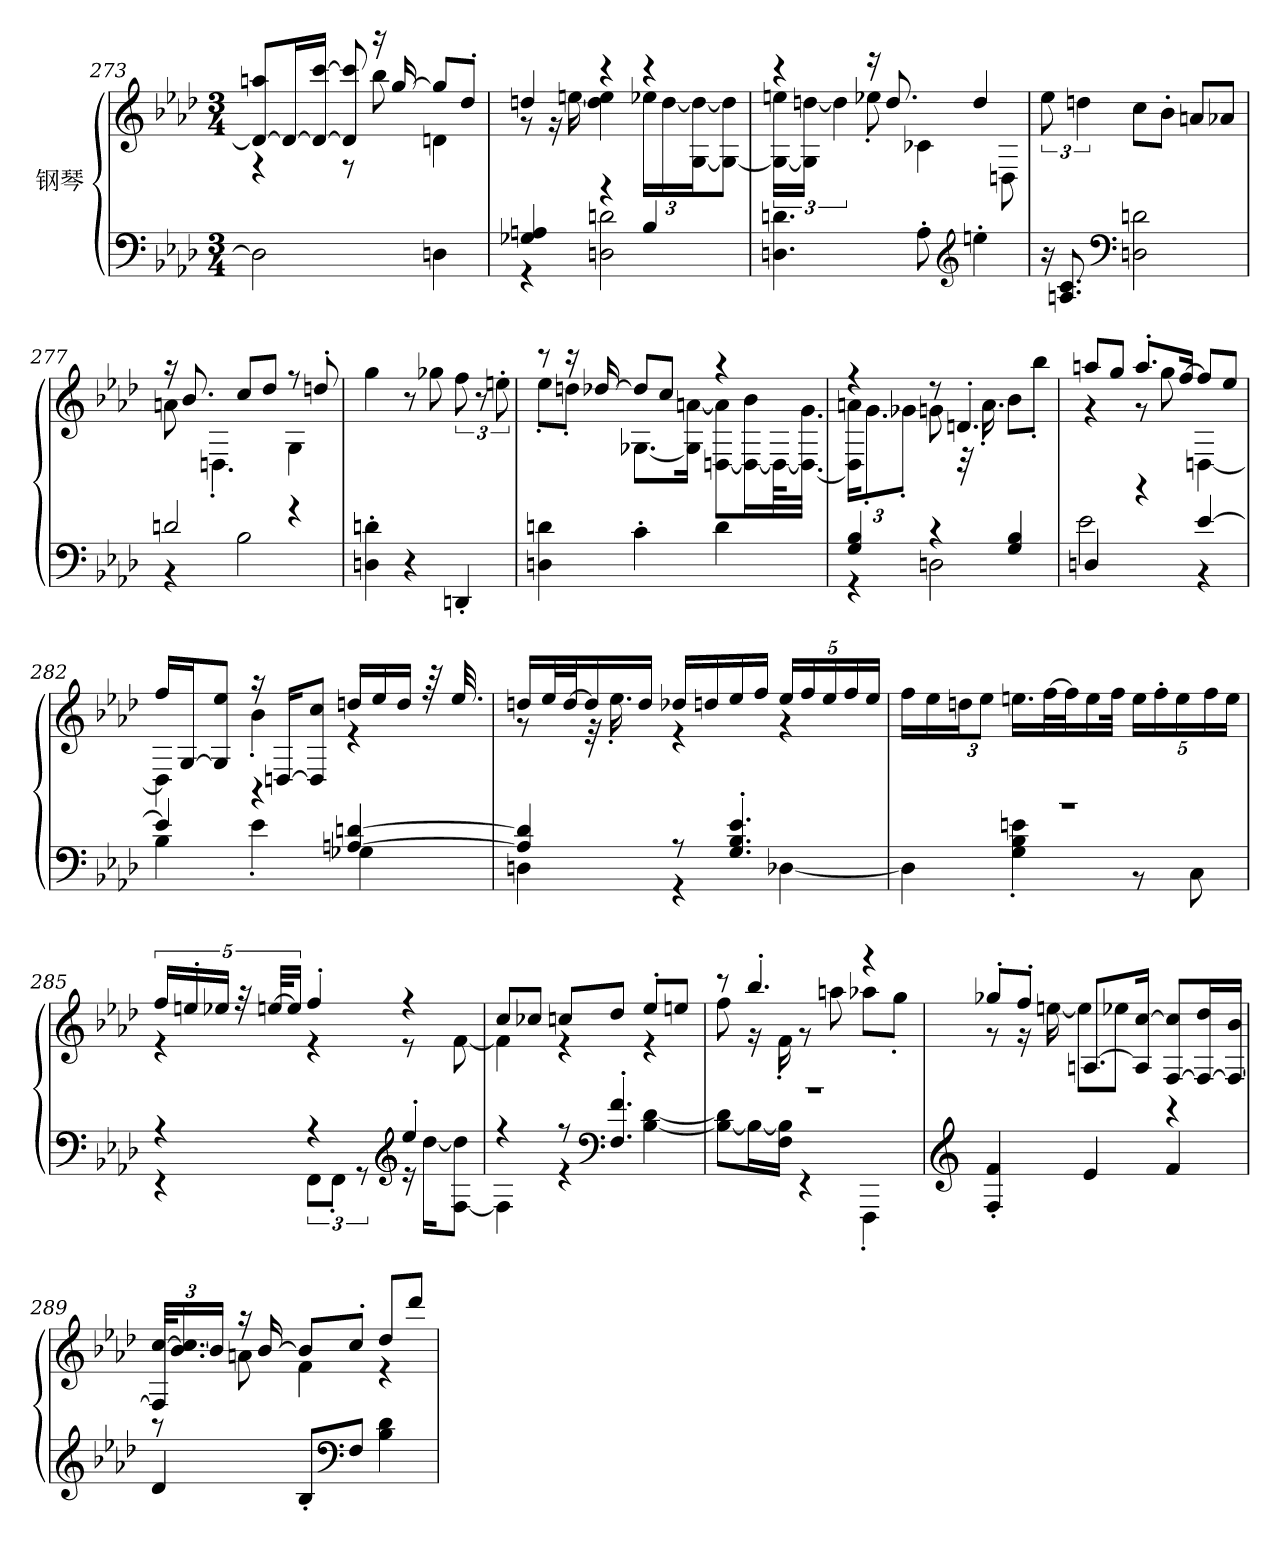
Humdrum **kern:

**kern	**kern
*part1	*part1
*staff2	*staff1
*I"钢琴	*
!!LO:LB:g=z
*clefF4	*clefG2
*k[b-e-a-d-]	*k[b-e-a-d-]
*M3/4	*M3/4
=273	=273
*	*^
2D\]	8d/_ 8aan/L	4r
.	16d/L_	.
.	16d/_ [16ccc/JJ	.
.	8d/] 8ccc/]	8r
.	16r	8bb-\
.	[16gg/	.
4Dn\	8gg/L]	4dn\
.	8dd-'/J	.
=274	=274	=274
*^	*	*
4G-X/ 4An/	4r	4ddn/	8r
.	.	.	16r
.	.	.	[16een\
4r	2Dn\ 2dn\	4r	4dd\ 4ee\]
*	*	*	*Xbrackettup
4B-/	.	4r	24ee-X\LL
.	.	.	[24dd\
.	.	.	[24G\ 24dd\_J
.	.	.	8G\_ 8dd\]J
*v	*v	*	*
=275	=275	=275
*	*	*brackettup
4.Dn\ 4.dn\	4r	24G\_ 24een\LL
.	.	24G\] [24ddn\JJ
.	.	6dd\]
.	16r	8ee-X'\
.	8.dd/	.
8A-'\	.	4c-X\
*clefG2	*	*
4een'\	4dd/	.
.	.	8Dn\
*	*v	*v
!!LO:LB:g=z
=276	=276
16r	12ee-\
8.An/ 8.c/	.
.	6ddn\
*clefF4	*
2Dn\ 2dn\	8cc\L
.	8b-'\J
.	8an/L
.	8a-X/J
=277	=277
*^	*^
2dn/	4r	16r	8an\
.	.	8.b-/	.
.	.	.	4.Dn'\
.	2B-\	8cc/L	.
.	.	8dd-/J	.
4r	.	8r	4G\
.	.	8ddn'/	.
*v	*v	*	*
*	*v	*v
=278	=278
4Dn\' 4dn\'	4gg\
4r	8r
.	8gg-X\
4DDn'/	12ff\
.	12r
.	12een'\
!!LO:LB:g=z
=279	=279
*	*^
4Dn\ 4dn\	8r	8ee-'\L
.	16r	8ddn'\J
.	[16dd-X/	.
4c'\	8dd-/L]	[8.G-X\L
.	8cc/J	.
.	.	16G-\] [16an\Jk
4d\	4r	[8Dn\ 8a\]L
.	.	16D\_ 16b-\L
.	.	64D\KL_
.	.	32.D\_ 32.g\JJJ
=280	=280	=280
*^	*	*
*	*	*	*Xbrackettup
4G/ 4B-/	4r	4r	24D\] 24an\KL
.	.	.	12.g'\
.	.	.	12g-X'\J
4r	2Dn\	8r	8gn\
.	.	4.dn'/	32r
.	.	.	16.a'\
4G/ 4B-/	.	.	8b-\L
.	.	.	8bb-'\J
=281	=281	=281	=281
4Dn/	2e-\	8aan/L	4r
.	.	8gg/J	.
4r	.	8.aa'/L	8r
.	.	.	8gg\
.	.	[16ff/Jk	.
[4e-/	4r	8ff/L]	[4Dn\
.	.	8ee-/J	.
!!LO:LB:g=z	!!
=282	=282	=282	=282
4e-/]	4B-\	16ff/LL	4D\]
.	.	[16G/J	.
.	.	8G/] 8ee-/J	.
4r	4e-'\	16r	4b-'\
.	.	[16Dn/KL	.
.	.	8D/] 8cc/J	.
[4An/ [4dn/	4G-X\	16ddn/LL	4r
.	.	16ee-/	.
.	.	16dd/JJ	.
.	.	64r	.
.	.	32.ee-/	.
=283	=283	=283	=283
4A/] 4d/]	4Dn\	16ddn/LL	8r
.	.	32ee-/L	.
.	.	[32dd/J	.
.	.	16dd/]	32r
.	.	.	16.ee-'\
.	.	16dd/JJ	.
8r	4r	16dd-X/LL	4r
.	.	16ddn/	.
4.G/' 4.B-/' 4.e-/'	.	16ee-/	.
.	.	16ff/JJ	.
.	[4D-X\	20ee-/LL	4r
.	.	20ff/	.
.	.	20ee-/	.
.	.	20ff/	.
.	.	20ee-/JJ	.
*	*	*v	*v
!!LO:PB:g=z
=284	=284	=284
2.r	4D-\]	16ff\LL
.	.	16ee-\
.	.	24ddn\J
.	.	12ee-\J
.	4G\' 4B-\' 4en\'	16.een\LL
.	.	[32ff\L
.	.	32ff\J]
.	.	16ee\
.	.	32ff\JJk
.	8r	20ee\LL
.	.	20ff'\
.	.	20ee\
.	8C\	.
.	.	20ff\
.	.	20ee\JJ
=285	=285	=285
*	*	*brackettup
*	*	*^
4r	4r	20ff/LL	4r
.	.	20een'/	.
.	.	20ee-X/JJ	.
.	.	40r	.
.	.	[40een/KLL	.
.	.	20ee/JJ]	.
4r	12FF\L	4ff'/	4r
.	12FF'\J	.	.
.	12r	.	.
*clefG2	*	*	*
4ee-'/	16r	4r	8r
.	[16dd-\KL	.	.
.	[8F\ 8dd-\]J	.	[8f\
=286	=286	=286	=286
4r	4F\]	8cc/L	4f\]
.	.	8cc-X/J	.
8r	4r	8ccn/L	4r
*clefF4	*	*	*
4.F/' 4.f/'	.	8dd-/J	.
.	[4B-\ [4d-\	8ee-'/L	4r
.	.	8een/J	.
!!LO:LB:g=z	!!
=287	=287	=287	=287
2.r	8B-\_ 8d-\]L	8r	8ff\
.	16B-\L_	4.bb-'/	16r
.	16F\ 16B-\]JJ	.	16f'\
.	4r	.	8r
.	.	.	8aan\
.	4FFF'\	4r	8aa-X\L
.	.	.	8gg'\J
*v	*v	*	*
=288	=288	=288
*clefG2	*	*
4F/' 4f/'	8gg-X'/L	8r
.	8ff'/J	16r
.	.	[16een\
4e-/	[8.An/L	8ee\L]
.	.	8ee-X\J
.	16A/] [16cc/Jk	.
4f/	[8F/ 8cc/]L	4r
.	16F/_ 16dd-/L	.
.	16F/_ 16b-/JJ	.
=289	=289	=289
*	*Xbrackettup	*
4d-/	48F/] [48cc/KLL	8r
.	[24.b-/ 24.cc/]	.
.	24b-/JJ]	.
.	16r	8an\
.	[16b-/	.
8B-'/L	8b-/L]	4f\
*clefF4	*	*
8F/J	8cc'/J	.
4B-\ 4d-\	8dd-/L	4r
.	8ddd-/J	.
*	*v	*v
=	=
*-	*-
